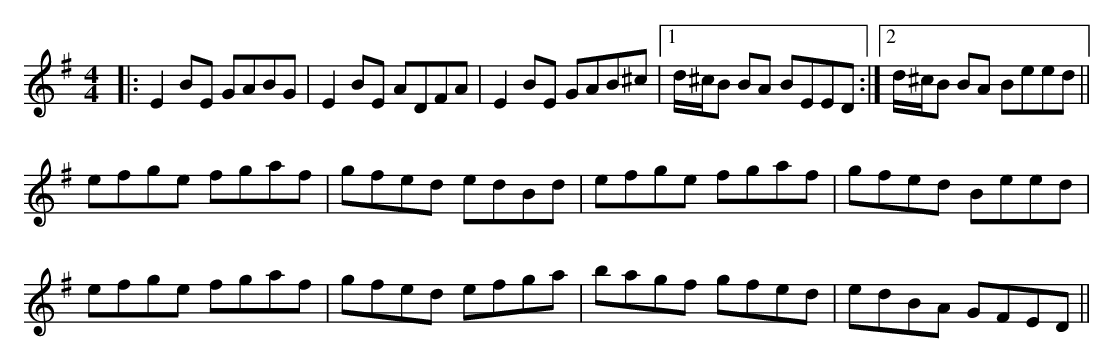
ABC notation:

X:1
M:4/4
K:Emin
|:E2BE GABG|E2BE ADFA|E2BE GAB^c|1 d/^c/B BA BEED:|2 d/^c/B BA Beed||
efge fgaf|gfed edBd|efge fgaf|gfed Beed|
efge fgaf|gfed efga|bagf gfed|edBA GFED||
